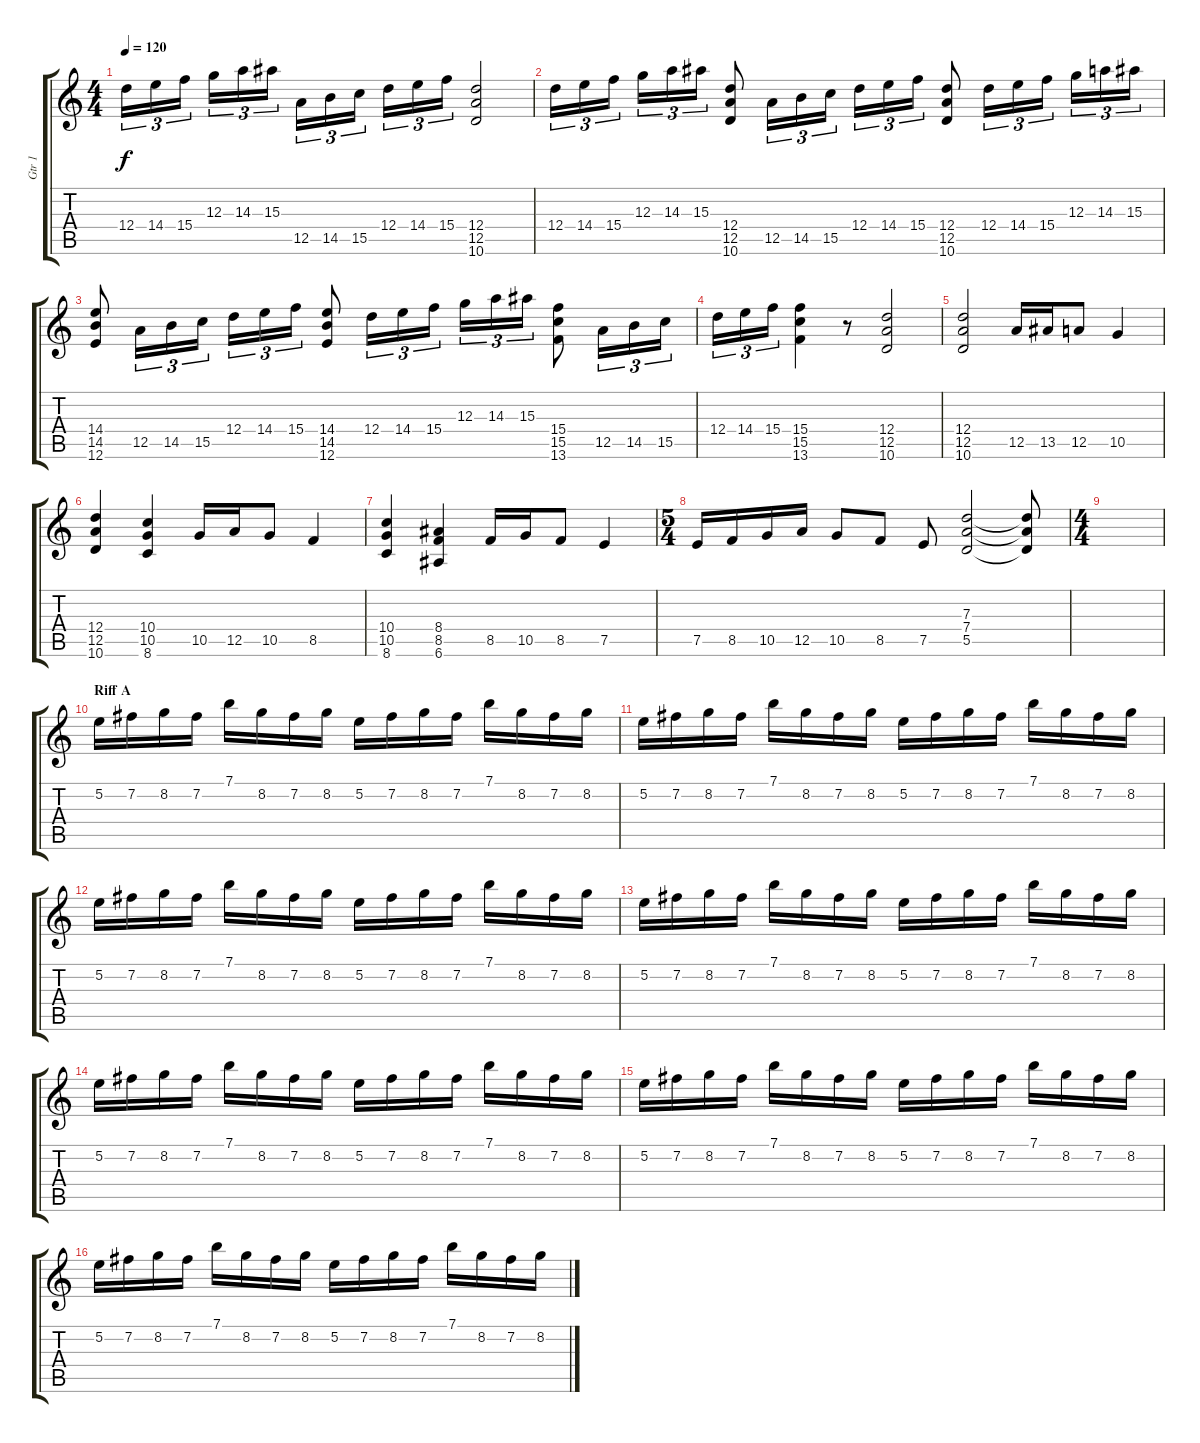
\track ("Gtr 1" "Gtr 1") {instrument distortionguitar}
\staff {score tabs}
\tuning (E4 B3 G3 D3 A2 E2) {hide}
\ts (4 4)
\tempo 120
\clef g2
\ks c
12.4.16{tu (3 2) dy f} 14.4.16{tu (3 2)} 15.4.16{tu (3 2)} 12.3.16{tu (3 2)} 14.3.16{tu (3 2)} 15.3.16{tu (3 2)} 12.5.16{tu (3 2)} 14.5.16{tu (3 2)} 15.5.16{tu (3 2)} 12.4.16{tu (3 2)} 14.4.16{tu (3 2)} 15.4.16{tu (3 2)} (12.4 12.5 10.6).2 |
12.4.16{tu (3 2)} 14.4.16{tu (3 2)} 15.4.16{tu (3 2)} 12.3.16{tu (3 2)} 14.3.16{tu (3 2)} 15.3.16{tu (3 2)} (12.4 12.5 10.6).8 12.5.16{tu (3 2)} 14.5.16{tu (3 2)} 15.5.16{tu (3 2)} 12.4.16{tu (3 2)} 14.4.16{tu (3 2)} 15.4.16{tu (3 2)} (12.4 12.5 10.6).8 12.4.16{tu (3 2)} 14.4.16{tu (3 2)} 15.4.16{tu (3 2)} 12.3.16{tu (3 2)} 14.3.16{tu (3 2)} 15.3.16{tu (3 2)} |
(14.4 14.5 12.6).8 12.5.16{tu (3 2)} 14.5.16{tu (3 2)} 15.5.16{tu (3 2)} 12.4.16{tu (3 2)} 14.4.16{tu (3 2)} 15.4.16{tu (3 2)} (14.4 14.5 12.6).8 12.4.16{tu (3 2)} 14.4.16{tu (3 2)} 15.4.16{tu (3 2)} 12.3.16{tu (3 2)} 14.3.16{tu (3 2)} 15.3.16{tu (3 2)} (15.4 15.5 13.6).8 12.5.16{tu (3 2)} 14.5.16{tu (3 2)} 15.5.16{tu (3 2)} |
12.4.16{tu (3 2)} 14.4.16{tu (3 2)} 15.4.16{tu (3 2)} (15.4 15.5 13.6).4 r.8 (12.4 12.5 10.6).2 |
(12.4 12.5 10.6).2{volume 16 balance 16} 12.5.16 13.5.16 12.5.8 10.5.4 |
(12.4 12.5 10.6).4 (10.4 10.5 8.6).4 10.5.16 12.5.16 10.5.8 8.5.4 |
(10.4 10.5 8.6).4 (8.4 8.5 6.6).4 8.5.16 10.5.16 8.5.8 7.5.4 |
\ts (5 4)
7.5.16 8.5.16 10.5.16 12.5.16 10.5.8 8.5.8 7.5.8 (7.3 7.4 5.5).2 (7.3{t} 7.4{t} 5.5{t}).8 |
\ts (4 4)
|
\section ("" "Riff A")
5.2.16 7.2.16 8.2.16 7.2.16 7.1.16 8.2.16 7.2.16 8.2.16 5.2.16 7.2.16 8.2.16 7.2.16 7.1.16 8.2.16 7.2.16 8.2.16 |
5.2.16 7.2.16 8.2.16 7.2.16 7.1.16 8.2.16 7.2.16 8.2.16 5.2.16 7.2.16 8.2.16 7.2.16 7.1.16 8.2.16 7.2.16 8.2.16 |
5.2.16 7.2.16 8.2.16 7.2.16 7.1.16 8.2.16 7.2.16 8.2.16 5.2.16 7.2.16 8.2.16 7.2.16 7.1.16 8.2.16 7.2.16 8.2.16 |
5.2.16 7.2.16 8.2.16 7.2.16 7.1.16 8.2.16 7.2.16 8.2.16 5.2.16 7.2.16 8.2.16 7.2.16 7.1.16 8.2.16 7.2.16 8.2.16 |
5.2.16 7.2.16 8.2.16 7.2.16 7.1.16 8.2.16 7.2.16 8.2.16 5.2.16 7.2.16 8.2.16 7.2.16 7.1.16 8.2.16 7.2.16 8.2.16 |
5.2.16 7.2.16 8.2.16 7.2.16 7.1.16 8.2.16 7.2.16 8.2.16 5.2.16 7.2.16 8.2.16 7.2.16 7.1.16 8.2.16 7.2.16 8.2.16 |
5.2.16 7.2.16 8.2.16 7.2.16 7.1.16 8.2.16 7.2.16 8.2.16 5.2.16 7.2.16 8.2.16 7.2.16 7.1.16 8.2.16 7.2.16 8.2.16
